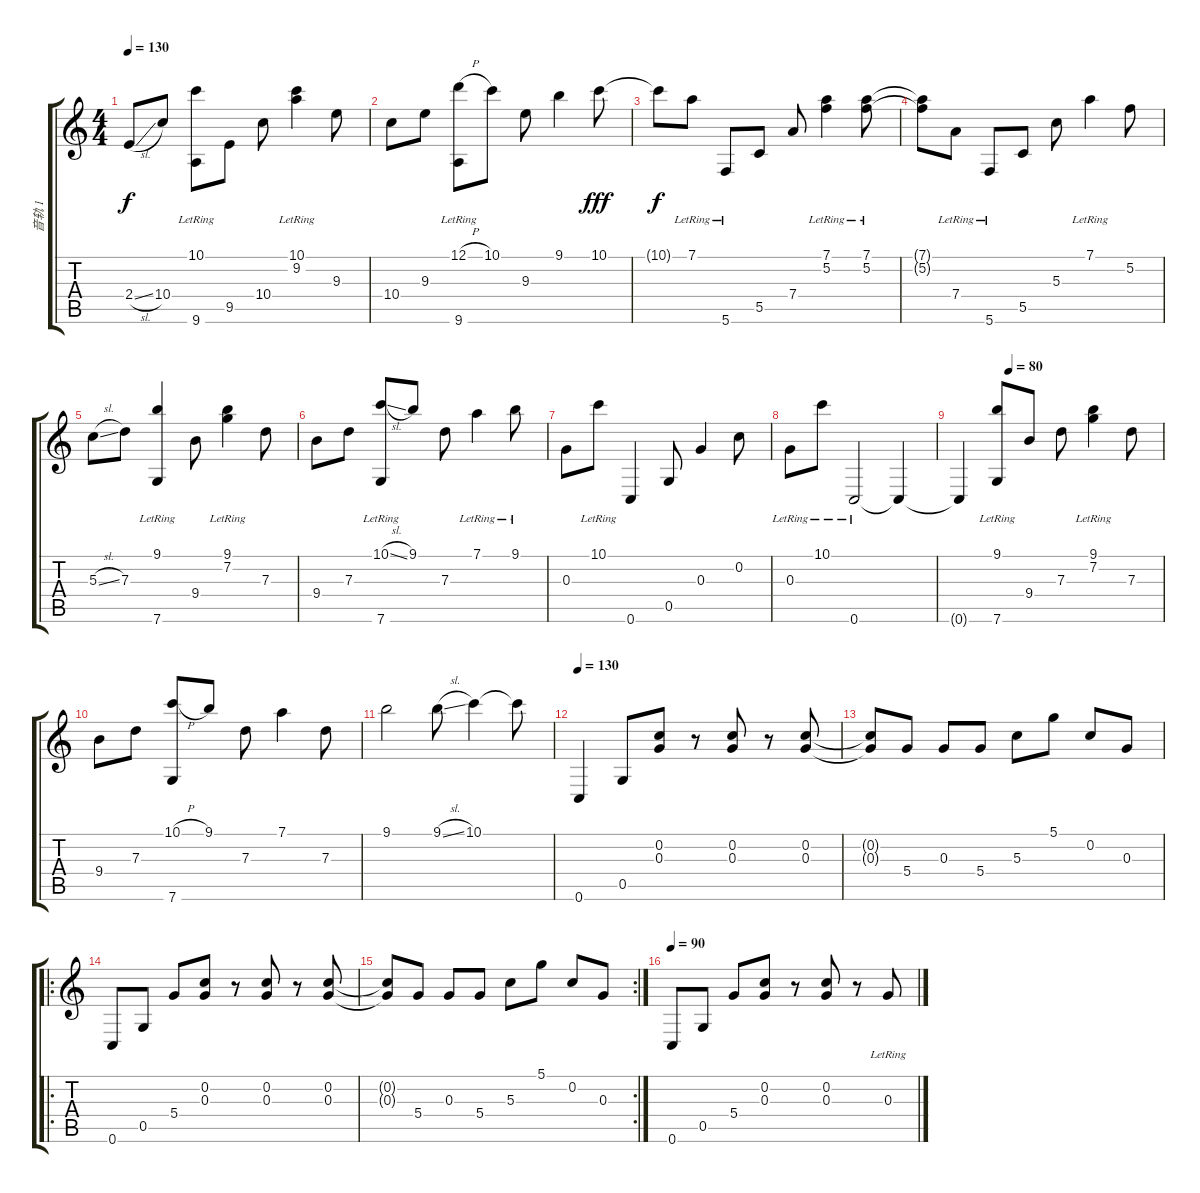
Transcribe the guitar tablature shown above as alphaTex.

\track ("音轨 1" "音轨 1") {instrument acousticguitarsteel}
\staff {score tabs}
\tuning (D4 C4 G3 D3 G2 C2) {hide}
\ts (4 4)
\tempo 130
\clef g2
\ks c
2.4{sl}.8{dy f} 10.4.8 (10.1{lr} 9.6{lr}).8 9.5.8 10.4.8 (10.1{lr} 9.2{lr}).4 9.3.8 |
10.4.8 9.3.8 (12.1{h lr} 9.6{lr}).8 10.1.8 9.3.8 9.1.4 10.1.8{dy fff} |
10.1{t}.8{dy f} 7.1{lr}.8 5.6{lr}.8 5.5.8 7.4.8 (7.1{lr} 5.2{lr}).4 (7.1{lr} 5.2{lr}).8 |
(7.1{t} 5.2{t}).8 7.4{lr}.8 5.6{lr}.8 5.5.8 5.3.8 7.1{lr}.4 5.2.8 |
5.3{sl}.8 7.3.8 (9.1{lr} 7.6{lr}).4 9.4.8 (9.1{lr} 7.2{lr}).4 7.3.8 |
9.4.8 7.3.8 (10.1{sl lr} 7.6{lr}).8 9.1.8 7.3.8 7.1{lr}.4 9.1{lr}.8 |
0.3.8 10.1{lr}.8 0.6.4 0.5.8 0.3.4 0.2.8 |
0.3{lr}.8 10.1{lr}.8 0.6{lr}.2 0.6{t}.4 |
\tempo (80 0.25)
0.6{t}.4 (9.1{lr} 7.6{lr}).8 9.4.8 7.3.8 (9.1{lr} 7.2{lr}).4 7.3.8 |
9.4.8 7.3.8 (10.1{h} 7.6).8 9.1.8 7.3.8 7.1.4 7.3.8 |
9.1.2 9.1{sl}.8 10.1.4 10.1{t}.8 |
\tempo 130
0.6.4 0.5.8 (0.2 0.3).8 r.8 (0.2 0.3).8 r.8 (0.2 0.3).8 |
(0.2{t} 0.3{t}).8 5.4.8 0.3.8 5.4.8 5.3.8 5.1.8 0.2.8 0.3.8 |
\ro
0.6.8 0.5.8 5.4.8 (0.2 0.3).8 r.8 (0.2 0.3).8 r.8 (0.2 0.3).8 |
\rc 2
(0.2{t} 0.3{t}).8 5.4.8 0.3.8 5.4.8 5.3.8 5.1.8 0.2.8 0.3.8 |
\tempo 90
0.6.8 0.5.8 5.4.8 (0.2 0.3).8 r.8 (0.2 0.3).8 r.8 0.3{lr}.8
